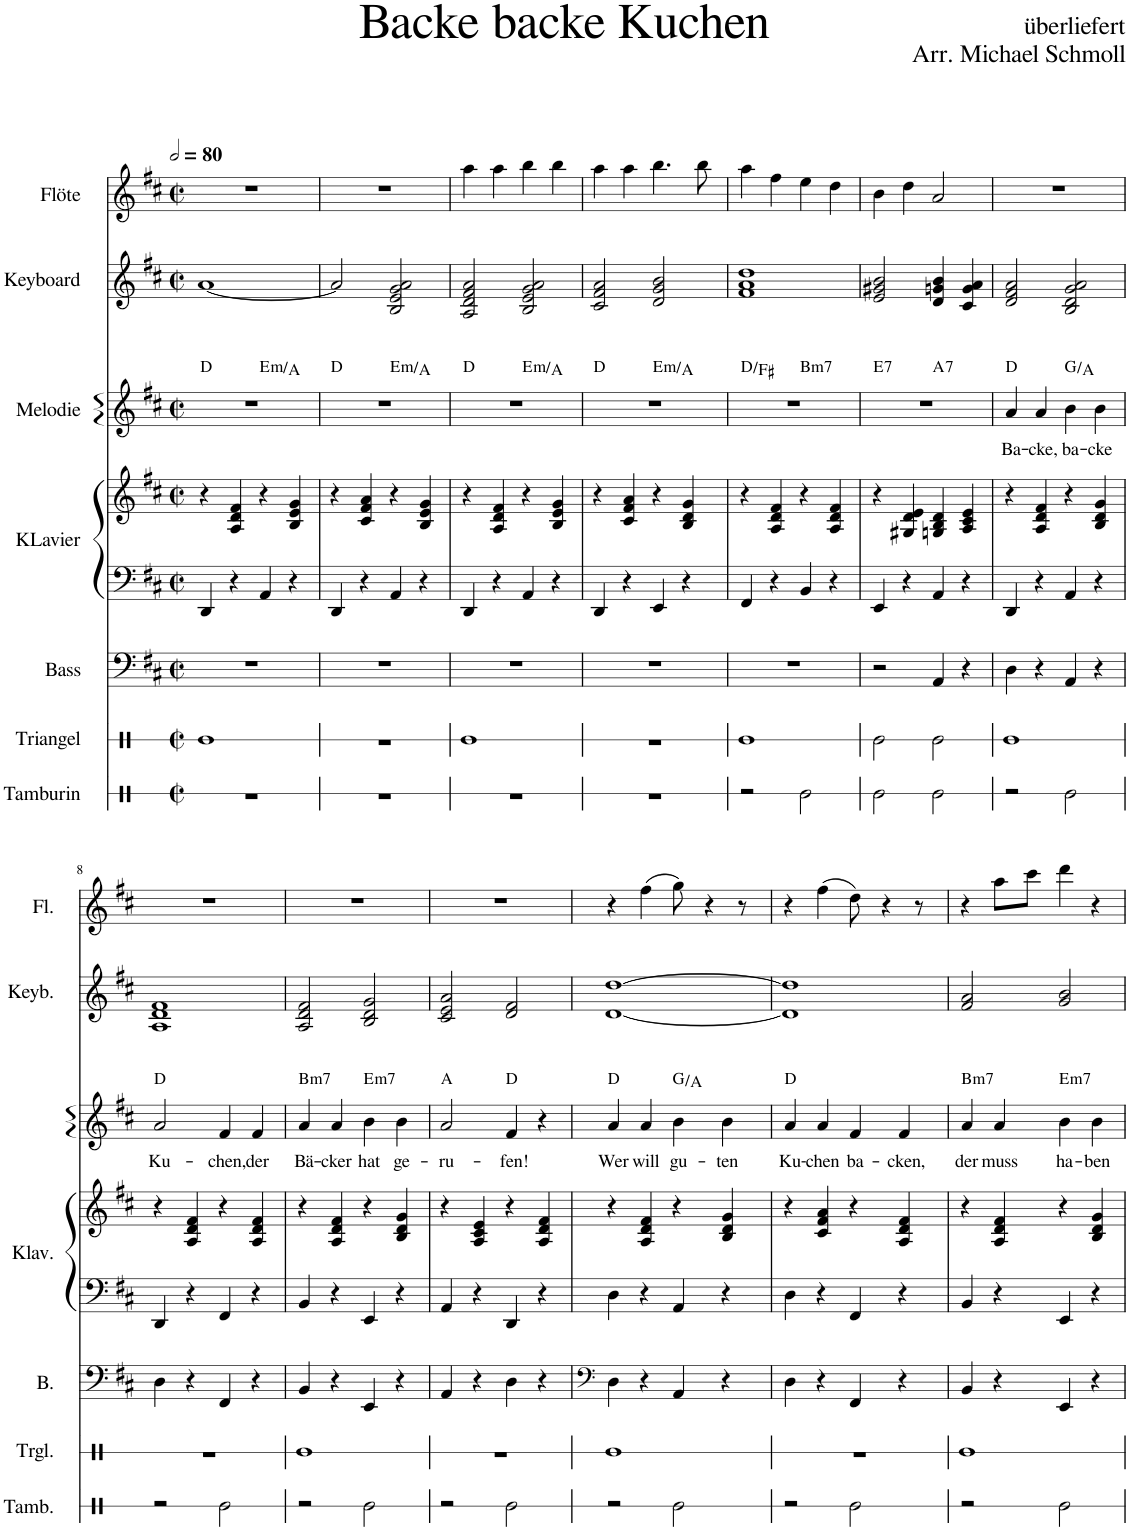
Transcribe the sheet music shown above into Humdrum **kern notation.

**kern	**kern	**kern	**kern	**kern	**kern	**text	**harte	**kern	**kern
*part7	*part6	*part5	*part4	*part4	*part3	*part3	*part3	*part2	*part1
*staff8	*staff7	*staff6	*staff5	*staff4	*staff3	*staff3	*	*staff2	*staff1
*I"Tamburin	*I"Triangel	*I"Bass	*I"KLavier	*	*I"Melodie	*	*	*I"Keyboard	*I"Flöte
*I'Tamb.	*I'Trgl.	*I'B.	*I'Klav.	*	*	*	*	*I'Keyb.	*I'Fl.
*stria1	*stria1	*	*	*	*	*	*	*	*
*clefX	*clefX	*clefF4	*clefF4	*clefG2	*clefG2	*	*	*clefG2	*clefG2
*	*	*Trd7c12	*	*	*	*	*	*	*
*k[]	*k[]	*k[f#c#]	*k[f#c#]	*k[f#c#]	*k[f#c#]	*	*	*k[f#c#]	*k[f#c#]
*M2/2	*M2/2	*M2/2	*M2/2	*M2/2	*M2/2	*	*	*M2/2	*M2/2
*met(c|)	*met(c|)	*met(c|)	*met(c|)	*met(c|)	*met(c|)	*	*	*met(c|)	*met(c|)
*MM160	*MM160	*MM160	*MM160	*MM160	*MM160	*	*	*MM160	*MM160
=1	=1	=1	=1	=1	=1	=1	=1	=1	=1
*	*	*	*	*	*^	*	*	*	*
1r	1Re	1r	4DD/	4r	1r	2ryy	.	D:maj	[1a	1r
.	.	.	4r	4A/ 4d/ 4f#/	.	.	.	.	.	.
!	!	!	!	!	!	!	!	!LO:H:kt=m	!	!
.	.	.	4AA/	4r	.	2ryy	.	E:min/4	.	.
.	.	.	4r	4B/ 4e/ 4g/	.	.	.	.	.	.
=2	=2	=2	=2	=2	=2	=2	=2	=2	=2	=2
1r	1r	1r	4DD/	4r	1r	2ryy	.	D:maj	2a/]	1r
.	.	.	4r	4c#/ 4f#/ 4a/	.	.	.	.	.	.
!	!	!	!	!	!	!	!	!LO:H:kt=m	!	!
.	.	.	4AA/	4r	.	2ryy	.	E:min/4	2B/ 2e/ 2g/ 2a/	.
.	.	.	4r	4B/ 4e/ 4g/	.	.	.	.	.	.
=3	=3	=3	=3	=3	=3	=3	=3	=3	=3	=3
1r	1Re	1r	4DD/	4r	1r	2ryy	.	D:maj	2A/ 2d/ 2f#/ 2a/	4aa\
.	.	.	4r	4A/ 4d/ 4f#/	.	.	.	.	.	4aa\
!	!	!	!	!	!	!	!	!LO:H:kt=m	!	!
.	.	.	4AA/	4r	.	2ryy	.	E:min/4	2B/ 2e/ 2g/ 2a/	4bb\
.	.	.	4r	4B/ 4e/ 4g/	.	.	.	.	.	4bb\
=4	=4	=4	=4	=4	=4	=4	=4	=4	=4	=4
1r	1r	1r	4DD/	4r	1r	2ryy	.	D:maj	2c#/ 2f#/ 2a/	4aa\
.	.	.	4r	4c#/ 4f#/ 4a/	.	.	.	.	.	4aa\
!	!	!	!	!	!	!	!	!LO:H:kt=m	!	!
.	.	.	4EE/	4r	.	2ryy	.	E:min/4	2d/ 2g/ 2b/	4.bb\
.	.	.	4r	4B/ 4d/ 4g/	.	.	.	.	.	.
.	.	.	.	.	.	.	.	.	.	8bb\
=5	=5	=5	=5	=5	=5	=5	=5	=5	=5	=5
2r	1Re	1r	4FF#/	4r	1r	2ryy	.	D:maj/3	1f# 1a 1dd	4aa\
.	.	.	4r	4A/ 4d/ 4f#/	.	.	.	.	.	4ff#\
!	!	!	!	!	!	!	!	!LO:H:kt=m7	!	!
2Re\	.	.	4BB/	4r	.	2ryy	.	B:min7	.	4ee\
.	.	.	4r	4A/ 4d/ 4f#/	.	.	.	.	.	4dd\
=6	=6	=6	=6	=6	=6	=6	=6	=6	=6	=6
!	!	!	!	!	!	!	!	!LO:H:kt=7	!	!
2Re\	2Re\	2r	4EE/	4r	1r	2ryy	.	E:7	2e/ 2g#X/ 2b/	4b\
.	.	.	4r	4G#X/ 4d/ 4e/	.	.	.	.	.	4dd\
!	!	!	!	!	!	!	!	!LO:H:kt=7	!	!
2Re\	2Re\	4AA/	4AA/	4Gn/ 4B/ 4d/	.	2ryy	.	A:7	4d/ 4gn/ 4b/	2a/
.	.	4r	4r	4A/ 4c#/ 4e/	.	.	.	.	4c#/ 4g/ 4a/	.
=7	=7	=7	=7	=7	=7	=7	=7	=7	=7	=7
!	!	!	!	!	!	!	!LO:LY:b	!	!	!
*	*	*	*	*	*v	*v	*	*	*	*
2r	1Re	4D\	4DD/	4r	4a/	Ba-	D:maj	2d/ 2f#/ 2a/	1r
!	!	!	!	!	!	!LO:LY:b	!	!	!
.	.	4r	4r	4A/ 4d/ 4f#/	4a/	cke,	.	.	.
!	!	!	!	!	!	!LO:LY:b	!	!	!
2Re\	.	4AA/	4AA/	4r	4b\	ba-	G:maj/2	2B/ 2d/ 2g/ 2a/	.
!	!	!	!	!	!	!LO:LY:b	!	!	!
.	.	4r	4r	4B/ 4d/ 4g/	4b\	cke	.	.	.
!!LO:LB:g=z
=8	=8	=8	=8	=8	=8	=8	=8	=8	=8
!	!	!	!	!	!	!LO:LY:b	!	!	!
2r	1r	4D\	4DD/	4r	2a/	Ku-	D:maj	1A 1d 1f#	1r
.	.	4r	4r	4A/ 4d/ 4f#/	.	.	.	.	.
!	!	!	!	!	!	!LO:LY:b	!	!	!
2Re\	.	4FF#/	4FF#/	4r	4f#/	chen,	.	.	.
!	!	!	!	!	!	!LO:LY:b	!	!	!
.	.	4r	4r	4A/ 4d/ 4f#/	4f#/	der	.	.	.
=9	=9	=9	=9	=9	=9	=9	=9	=9	=9
!	!	!	!	!	!	!LO:LY:b	!LO:H:kt=m7	!	!
2r	1Re	4BB/	4BB/	4r	4a/	Bä-	B:min7	2A/ 2d/ 2f#/	1r
!	!	!	!	!	!	!LO:LY:b	!	!	!
.	.	4r	4r	4A/ 4d/ 4f#/	4a/	cker	.	.	.
!	!	!	!	!	!	!LO:LY:b	!LO:H:kt=m7	!	!
2Re\	.	4EE/	4EE/	4r	4b\	hat	E:min7	2B/ 2d/ 2g/	.
!	!	!	!	!	!	!LO:LY:b	!	!	!
.	.	4r	4r	4B/ 4d/ 4g/	4b\	ge-	.	.	.
=10	=10	=10	=10	=10	=10	=10	=10	=10	=10
!	!	!	!	!	!	!LO:LY:b	!	!	!
2r	1r	4AA/	4AA/	4r	2a/	ru-	A:maj	2c#/ 2e/ 2a/	1r
.	.	4r	4r	4A/ 4c#/ 4e/	.	.	.	.	.
!	!	!	!	!	!	!LO:LY:b	!	!	!
2Re\	.	4D\	4DD/	4r	4f#/	fen!	D:maj	2d/ 2f#/	.
.	.	4r	4r	4A/ 4d/ 4f#/	4r	.	.	.	.
=11	=11	=11	=11	=11	=11	=11	=11	=11	=11
*	*	*clefF4	*	*	*	*	*	*	*
!	!	!	!	!	!	!LO:LY:b	!	!	!
2r	1Re	4D\	4D\	4r	4a/	Wer	D:maj	[1d [1dd	4r
!	!	!	!	!	!	!LO:LY:b	!	!	!
.	.	4r	4r	4A/ 4d/ 4f#/	4a/	will	.	.	(4ff#\
!	!	!	!	!	!	!LO:LY:b	!	!	!
2Re\	.	4AA/	4AA/	4r	4b\	gu-	G:maj/2	.	8gg\)
.	.	.	.	.	.	.	.	.	4r
!	!	!	!	!	!	!LO:LY:b	!	!	!
.	.	4r	4r	4B/ 4d/ 4g/	4b\	ten	.	.	.
.	.	.	.	.	.	.	.	.	8r
=12	=12	=12	=12	=12	=12	=12	=12	=12	=12
!	!	!	!	!	!	!LO:LY:b	!	!	!
2r	1r	4D\	4D\	4r	4a/	Ku-	D:maj	1d] 1dd]	4r
!	!	!	!	!	!	!LO:LY:b	!	!	!
.	.	4r	4r	4c#/ 4f#/ 4a/	4a/	chen	.	.	(4ff#\
!	!	!	!	!	!	!LO:LY:b	!	!	!
2Re\	.	4FF#/	4FF#/	4r	4f#/	ba-	.	.	8dd\)
.	.	.	.	.	.	.	.	.	4r
!	!	!	!	!	!	!LO:LY:b	!	!	!
.	.	4r	4r	4A/ 4d/ 4f#/	4f#/	cken,	.	.	.
.	.	.	.	.	.	.	.	.	8r
=13	=13	=13	=13	=13	=13	=13	=13	=13	=13
!	!	!	!	!	!	!LO:LY:b	!LO:H:kt=m7	!	!
2r	1Re	4BB/	4BB/	4r	4a/	der	B:min7	2f#/ 2a/	4r
!	!	!	!	!	!	!LO:LY:b	!	!	!
.	.	4r	4r	4A/ 4d/ 4f#/	4a/	muss	.	.	8aa\L
.	.	.	.	.	.	.	.	.	8ccc#\J
!	!	!	!	!	!	!LO:LY:b	!LO:H:kt=m7	!	!
2Re\	.	4EE/	4EE/	4r	4b\	ha-	E:min7	2g/ 2b/	4ddd\
!	!	!	!	!	!	!LO:LY:b	!	!	!
.	.	4r	4r	4B/ 4d/ 4g/	4b\	ben	.	.	4r
=	=	=	=	=	=	=	=	=	=
*-	*-	*-	*-	*-	*-	*-	*-	*-	*-
